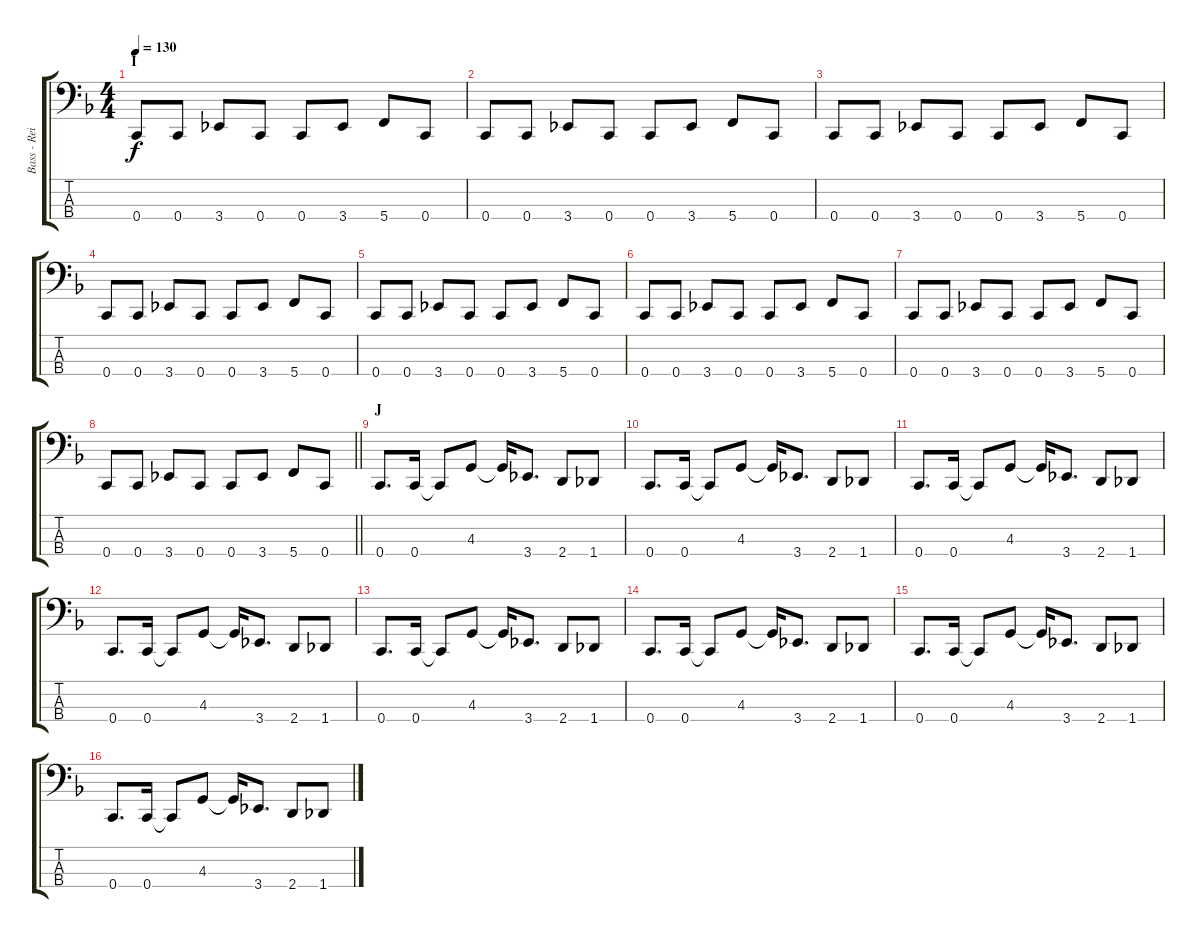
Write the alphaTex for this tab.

\track ("Bass - Reita" "Bass - Rei") {instrument electricbasspick}
\staff {score tabs}
\tuning (Db2 Ab1 Eb1 C1) {hide}
\ts (4 4)
\section ("" "I")
\tempo 130
\clef f4
\ks f
0.4.8{dy f} 0.4.8 3.4.8 0.4.8 0.4.8 3.4.8 5.4.8 0.4.8 |
0.4.8 0.4.8 3.4.8 0.4.8 0.4.8 3.4.8 5.4.8 0.4.8 |
0.4.8 0.4.8 3.4.8 0.4.8 0.4.8 3.4.8 5.4.8 0.4.8 |
0.4.8 0.4.8 3.4.8 0.4.8 0.4.8 3.4.8 5.4.8 0.4.8 |
0.4.8 0.4.8 3.4.8 0.4.8 0.4.8 3.4.8 5.4.8 0.4.8 |
0.4.8 0.4.8 3.4.8 0.4.8 0.4.8 3.4.8 5.4.8 0.4.8 |
0.4.8 0.4.8 3.4.8 0.4.8 0.4.8 3.4.8 5.4.8 0.4.8 |
\barLineRight lightlight
0.4.8 0.4.8 3.4.8 0.4.8 0.4.8 3.4.8 5.4.8 0.4.8 |
\section ("" "J")
0.4.8{d} 0.4.16 0.4{t}.8 4.3.8 4.3{t}.16 3.4.8{d} 2.4.8 1.4.8 |
0.4.8{d} 0.4.16 0.4{t}.8 4.3.8 4.3{t}.16 3.4.8{d} 2.4.8 1.4.8 |
0.4.8{d} 0.4.16 0.4{t}.8 4.3.8 4.3{t}.16 3.4.8{d} 2.4.8 1.4.8 |
0.4.8{d} 0.4.16 0.4{t}.8 4.3.8 4.3{t}.16 3.4.8{d} 2.4.8 1.4.8 |
0.4.8{d} 0.4.16 0.4{t}.8 4.3.8 4.3{t}.16 3.4.8{d} 2.4.8 1.4.8 |
0.4.8{d} 0.4.16 0.4{t}.8 4.3.8 4.3{t}.16 3.4.8{d} 2.4.8 1.4.8 |
0.4.8{d} 0.4.16 0.4{t}.8 4.3.8 4.3{t}.16 3.4.8{d} 2.4.8 1.4.8 |
0.4.8{d} 0.4.16 0.4{t}.8 4.3.8 4.3{t}.16 3.4.8{d} 2.4.8 1.4.8
